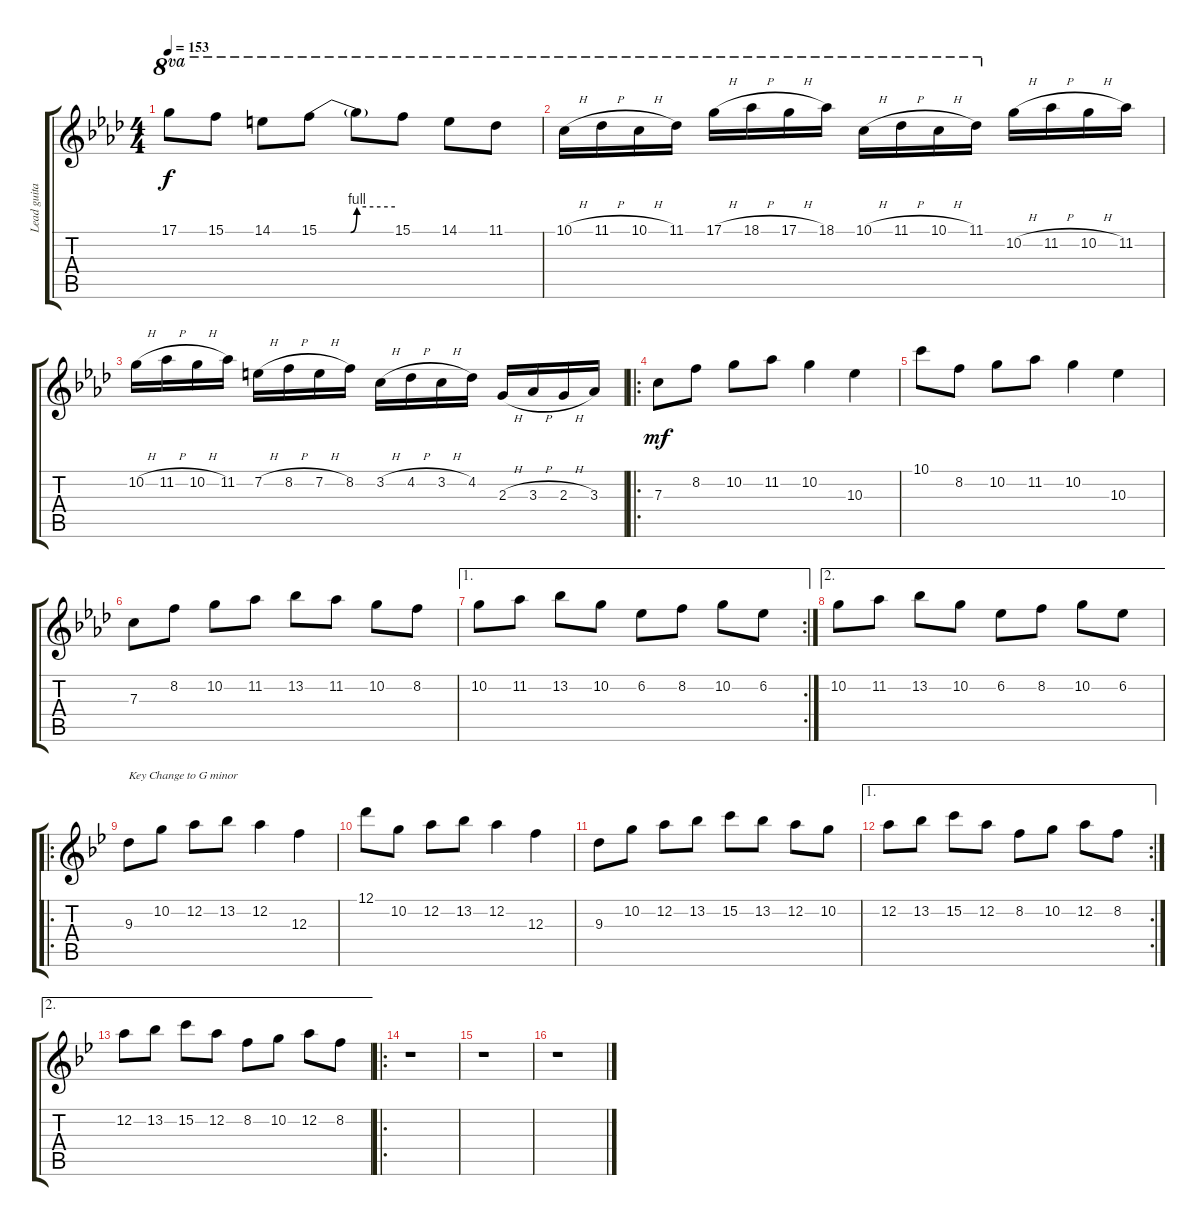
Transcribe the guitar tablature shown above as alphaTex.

\track ("Lead guitar" "Lead guita") {instrument distortionguitar}
\staff {score tabs}
\tuning (D4 A3 F3 C3 G2 D2) {hide}
\ts (4 4)
\tempo 153
\clef g2
\ks fminor
17.1.8{ot 8va dy f} 15.1.8{ot 8va} 14.1.8{ot 8va} 15.1{be (custom 0 0 25 0 30 4 60 4)}.8{ot 8va} 15.1{t}.8{ot 8va} 15.1.8{ot 8va} 14.1.8{ot 8va} 11.1.8{ot 8va} |
10.1{h}.16{ot 8va} 11.1{h}.16{ot 8va} 10.1{h}.16{ot 8va} 11.1.16{ot 8va} 17.1{h}.16{ot 8va} 18.1{h}.16{ot 8va} 17.1{h}.16{ot 8va} 18.1.16{ot 8va} 10.1{h}.16{ot 8va} 11.1{h}.16{ot 8va} 10.1{h}.16{ot 8va} 11.1.16{ot 8va} 10.2{h}.16 11.2{h}.16 10.2{h}.16 11.2.16 |
10.2{h}.16 11.2{h}.16 10.2{h}.16 11.2.16 7.2{h}.16 8.2{h}.16 7.2{h}.16 8.2.16 3.2{h}.16 4.2{h}.16 3.2{h}.16 4.2.16 2.3{h}.16 3.3{h}.16 2.3{h}.16 3.3.16 |
\ro
7.3.8{dy mf} 8.2.8 10.2.8 11.2.8 10.2.4 10.3.4 |
10.1.8 8.2.8 10.2.8 11.2.8 10.2.4 10.3.4 |
7.3.8 8.2.8 10.2.8 11.2.8 13.2.8 11.2.8 10.2.8 8.2.8 |
\ae 1
\rc 2
10.2.8 11.2.8 13.2.8 10.2.8 6.2.8 8.2.8 10.2.8 6.2.8 |
\ae 2
10.2.8 11.2.8 13.2.8 10.2.8 6.2.8 8.2.8 10.2.8 6.2.8 |
\ro
\ks gminor
9.3.8{txt "Key Change to G minor"} 10.2.8 12.2.8 13.2.8 12.2.4 12.3.4 |
12.1.8 10.2.8 12.2.8 13.2.8 12.2.4 12.3.4 |
9.3.8 10.2.8 12.2.8 13.2.8 15.2.8 13.2.8 12.2.8 10.2.8 |
\ae 1
\rc 2
12.2.8 13.2.8 15.2.8 12.2.8 8.2.8 10.2.8 12.2.8 8.2.8 |
\ae 2
12.2.8 13.2.8 15.2.8 12.2.8 8.2.8 10.2.8 12.2.8 8.2.8 |
\ro
r.1 |
r.1 |
r.1
